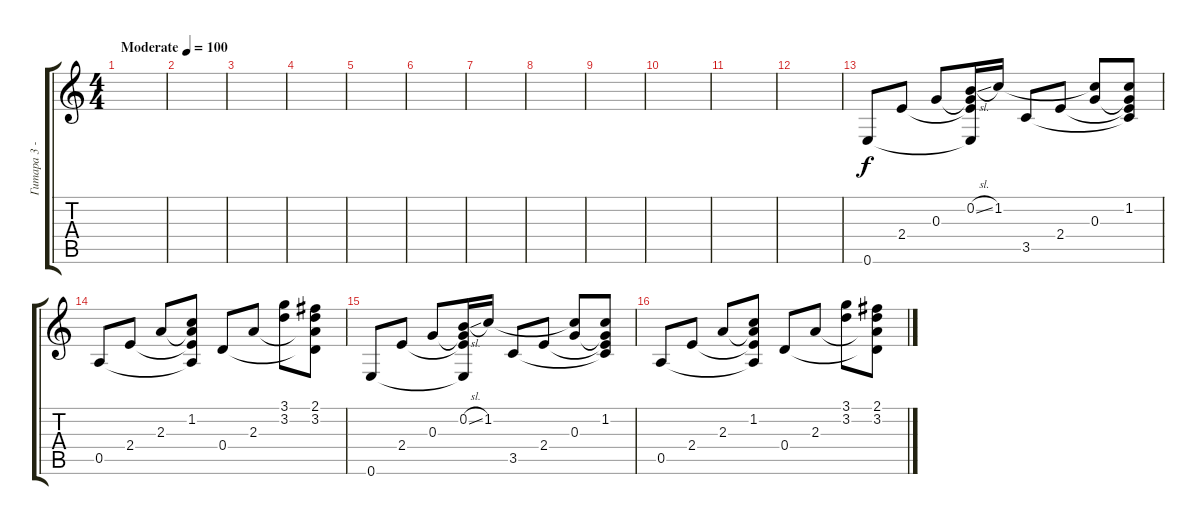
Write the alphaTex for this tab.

\track ("Гитара 3 - Ритм" "Гитара 3 -") {instrument acousticguitarsteel}
\staff {score tabs}
\tuning (E4 B3 G3 D3 A2 E2) {hide}
\ts (4 4)
\tempo (100 "Moderate")
\clef g2
\ks c
|
|
|
|
|
|
|
|
|
|
|
|
0.6.8 2.4.8 0.3.8 (0.2{sl} 0.3{t} 2.4{t} 0.6{t}).16 1.2.16 3.5.8 2.4.8 (1.2{t} 0.3).8 (1.2 0.3{t} 2.4{t} 3.5{t}).8 |
0.5.8 2.4.8 2.3.8 (1.2 2.3{t} 2.4{t} 0.5{t}).8 0.4.8 2.3.8 (3.1 3.2).8 (2.1 3.2 2.3{t} 0.4{t}).8 |
0.6.8 2.4.8 0.3.8 (0.2{sl} 0.3{t} 2.4{t} 0.6{t}).16 1.2.16 3.5.8 2.4.8 (1.2{t} 0.3).8 (1.2 0.3{t} 2.4{t} 3.5{t}).8 |
0.5.8 2.4.8 2.3.8 (1.2 2.3{t} 2.4{t} 0.5{t}).8 0.4.8 2.3.8 (3.1 3.2).8 (2.1 3.2 2.3{t} 0.4{t}).8
